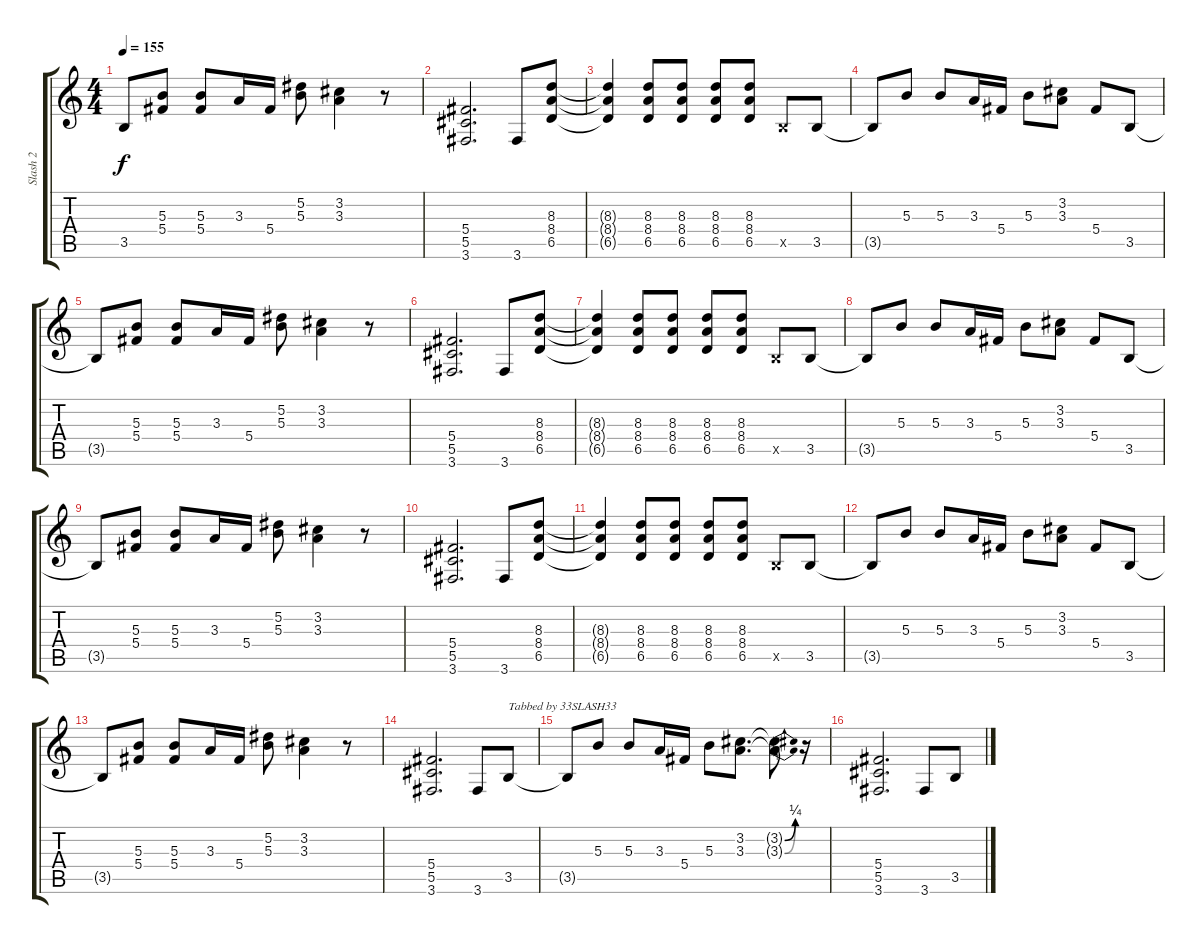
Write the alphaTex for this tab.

\track ("Slash 2" "Slash 2") {instrument distortionguitar}
\staff {score tabs}
\tuning (Eb4 Bb3 Gb3 Db3 Ab2 Eb2) {hide}
\ts (4 4)
\tempo 155
\clef g2
\ks c
3.5{t}.8{dy f} (5.3 5.4).8 (5.3 5.4).8 3.3.16 5.4.16 (5.2 5.3).8 (3.2 3.3).4 r.8 |
(5.4 5.5 3.6).2{d} 3.6.8 (8.3 8.4 6.5).8 |
(8.3{t} 8.4{t} 6.5{t}).4 (8.3 8.4 6.5).8 (8.3 8.4 6.5).8 (8.3 8.4 6.5).8 (8.3 8.4 6.5).8 3.5{x}.8 3.5.8 |
3.5{t}.8 5.3.8 5.3.8 3.3.16 5.4.16 5.3.8 (3.2 3.3).8 5.4.8 3.5.8 |
3.5{t}.8 (5.3 5.4).8 (5.3 5.4).8 3.3.16 5.4.16 (5.2 5.3).8 (3.2 3.3).4 r.8 |
(5.4 5.5 3.6).2{d} 3.6.8 (8.3 8.4 6.5).8 |
(8.3{t} 8.4{t} 6.5{t}).4 (8.3 8.4 6.5).8 (8.3 8.4 6.5).8 (8.3 8.4 6.5).8 (8.3 8.4 6.5).8 3.5{x}.8 3.5.8 |
3.5{t}.8 5.3.8 5.3.8 3.3.16 5.4.16 5.3.8 (3.2 3.3).8 5.4.8 3.5.8 |
3.5{t}.8 (5.3 5.4).8 (5.3 5.4).8 3.3.16 5.4.16 (5.2 5.3).8 (3.2 3.3).4 r.8 |
(5.4 5.5 3.6).2{d} 3.6.8 (8.3 8.4 6.5).8 |
(8.3{t} 8.4{t} 6.5{t}).4 (8.3 8.4 6.5).8 (8.3 8.4 6.5).8 (8.3 8.4 6.5).8 (8.3 8.4 6.5).8 3.5{x}.8 3.5.8 |
3.5{t}.8 5.3.8 5.3.8 3.3.16 5.4.16 5.3.8 (3.2 3.3).8 5.4.8 3.5.8 |
3.5{t}.8 (5.3 5.4).8 (5.3 5.4).8 3.3.16 5.4.16 (5.2 5.3).8 (3.2 3.3).4 r.8 |
(5.4 5.5 3.6).2{d} 3.6.8 3.5.8{txt "Tabbed by 33SLASH33"} |
3.5{t}.8 5.3.8 5.3.8 3.3.16 5.4.16 5.3.8 (3.2 3.3).8{d} (3.2{be (bend 0 0 60 1) t} 3.3{be (bend 0 0 60 1) t}).8 r.16 |
(5.4 5.5 3.6).2{d} 3.6.8 3.5.8
